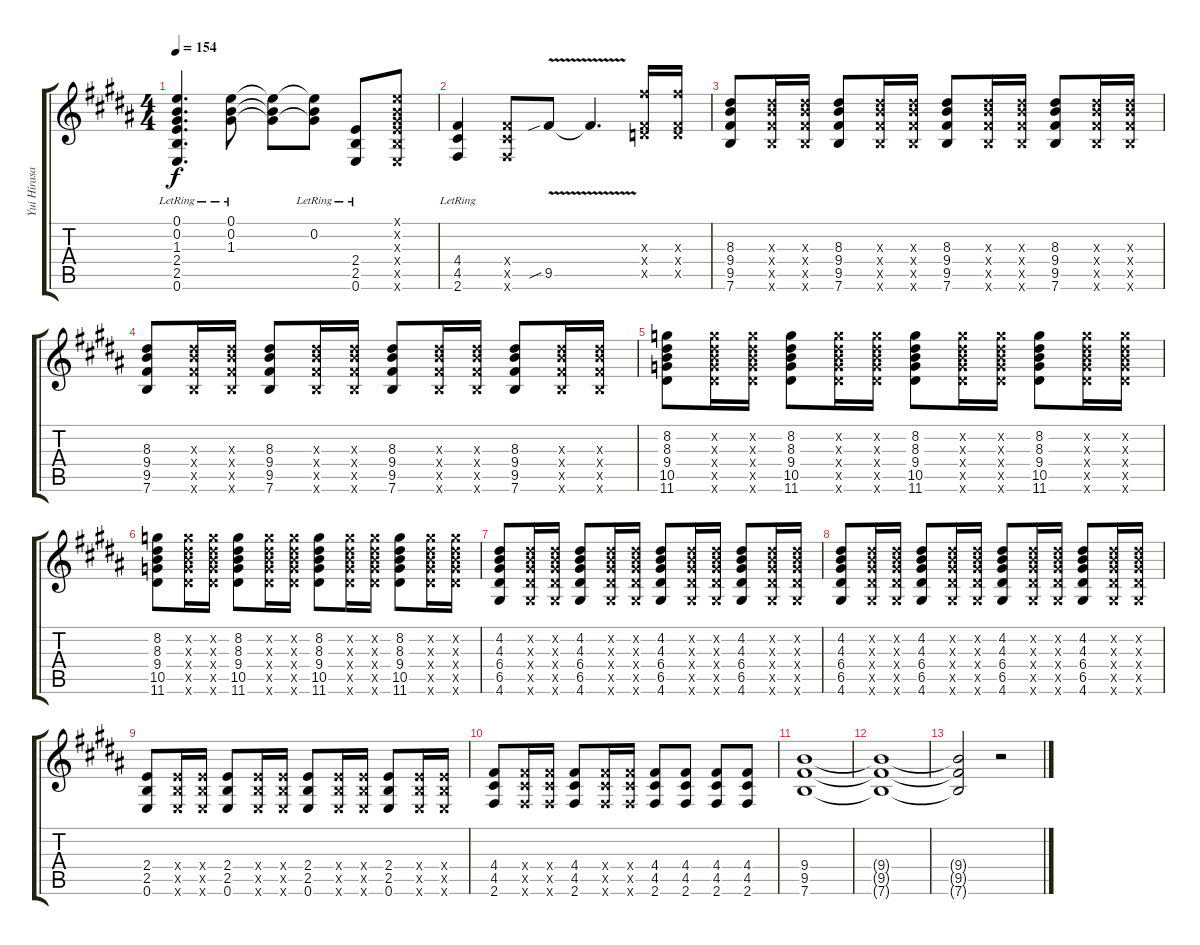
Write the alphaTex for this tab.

\track ("Yui Hirasawa" "Yui Hirasa") {instrument distortionguitar}
\staff {score tabs}
\tuning (E4 B3 G3 D3 A2 E2) {hide}
\ts (4 4)
\tempo 154
\clef g2
\ks b
(0.1{lr} 0.2{lr} 1.3{lr} 2.4{lr} 2.5{lr} 0.6{lr}).4{d dy f} (0.1{lr} 0.2{lr} 1.3{lr}).8 (0.1{t} 0.2{t} 1.3{t}).8 (0.1{t} 0.2{lr} 1.3{t}).8 (2.4{lr} 2.5{lr} 0.6{lr}).8 (0.1{x} 0.2{x} 1.3{x} 2.4{x} 2.5{x} 0.6{x}).8 |
(4.4{lr} 4.5{lr} 2.6{lr}).4 (4.4{x} 4.5{x} 2.6{x}).8 9.5{v sib}.8 9.5{t}.4{d} (11.3{x} 0.4{x} 9.5{x}).16 (11.3{x} 0.4{x} 9.5{x}).16 |
(8.3 9.4 9.5 7.6).8 (8.3{x} 9.4{x} 9.5{x} 7.6{x}).16 (8.3{x} 9.4{x} 9.5{x} 7.6{x}).16 (8.3 9.4 9.5 7.6).8 (8.3{x} 9.4{x} 9.5{x} 7.6{x}).16 (8.3{x} 9.4{x} 9.5{x} 7.6{x}).16 (8.3 9.4 9.5 7.6).8 (8.3{x} 9.4{x} 9.5{x} 7.6{x}).16 (8.3{x} 9.4{x} 9.5{x} 7.6{x}).16 (8.3 9.4 9.5 7.6).8 (8.3{x} 9.4{x} 9.5{x} 7.6{x}).16 (8.3{x} 9.4{x} 9.5{x} 7.6{x}).16 |
(8.3 9.4 9.5 7.6).8 (8.3{x} 9.4{x} 9.5{x} 7.6{x}).16 (8.3{x} 9.4{x} 9.5{x} 7.6{x}).16 (8.3 9.4 9.5 7.6).8 (8.3{x} 9.4{x} 9.5{x} 7.6{x}).16 (8.3{x} 9.4{x} 9.5{x} 7.6{x}).16 (8.3 9.4 9.5 7.6).8 (8.3{x} 9.4{x} 9.5{x} 7.6{x}).16 (8.3{x} 9.4{x} 9.5{x} 7.6{x}).16 (8.3 9.4 9.5 7.6).8 (8.3{x} 9.4{x} 9.5{x} 7.6{x}).16 (8.3{x} 9.4{x} 9.5{x} 7.6{x}).16 |
(8.2 8.3 9.4 10.5 11.6).8 (8.2{x} 8.3{x} 9.4{x} 10.5{x} 11.6{x}).16 (8.2{x} 8.3{x} 9.4{x} 10.5{x} 11.6{x}).16 (8.2 8.3 9.4 10.5 11.6).8 (8.2{x} 8.3{x} 9.4{x} 10.5{x} 11.6{x}).16 (8.2{x} 8.3{x} 9.4{x} 10.5{x} 11.6{x}).16 (8.2 8.3 9.4 10.5 11.6).8 (8.2{x} 8.3{x} 9.4{x} 10.5{x} 11.6{x}).16 (8.2{x} 8.3{x} 9.4{x} 10.5{x} 11.6{x}).16 (8.2 8.3 9.4 10.5 11.6).8 (8.2{x} 8.3{x} 9.4{x} 10.5{x} 11.6{x}).16 (8.2{x} 8.3{x} 9.4{x} 10.5{x} 11.6{x}).16 |
(8.2 8.3 9.4 10.5 11.6).8 (8.2{x} 8.3{x} 9.4{x} 10.5{x} 11.6{x}).16 (8.2{x} 8.3{x} 9.4{x} 10.5{x} 11.6{x}).16 (8.2 8.3 9.4 10.5 11.6).8 (8.2{x} 8.3{x} 9.4{x} 10.5{x} 11.6{x}).16 (8.2{x} 8.3{x} 9.4{x} 10.5{x} 11.6{x}).16 (8.2 8.3 9.4 10.5 11.6).8 (8.2{x} 8.3{x} 9.4{x} 10.5{x} 11.6{x}).16 (8.2{x} 8.3{x} 9.4{x} 10.5{x} 11.6{x}).16 (8.2 8.3 9.4 10.5 11.6).8 (8.2{x} 8.3{x} 9.4{x} 10.5{x} 11.6{x}).16 (8.2{x} 8.3{x} 9.4{x} 10.5{x} 11.6{x}).16 |
(4.2 4.3 6.4 6.5 4.6).8 (4.2{x} 4.3{x} 6.4{x} 6.5{x} 4.6{x}).16 (4.2{x} 4.3{x} 6.4{x} 6.5{x} 4.6{x}).16 (4.2 4.3 6.4 6.5 4.6).8 (4.2{x} 4.3{x} 6.4{x} 6.5{x} 4.6{x}).16 (4.2{x} 4.3{x} 6.4{x} 6.5{x} 4.6{x}).16 (4.2 4.3 6.4 6.5 4.6).8 (4.2{x} 4.3{x} 6.4{x} 6.5{x} 4.6{x}).16 (4.2{x} 4.3{x} 6.4{x} 6.5{x} 4.6{x}).16 (4.2 4.3 6.4 6.5 4.6).8 (4.2{x} 4.3{x} 6.4{x} 6.5{x} 4.6{x}).16 (4.2{x} 4.3{x} 6.4{x} 6.5{x} 4.6{x}).16 |
(4.2 4.3 6.4 6.5 4.6).8 (4.2{x} 4.3{x} 6.4{x} 6.5{x} 4.6{x}).16 (4.2{x} 4.3{x} 6.4{x} 6.5{x} 4.6{x}).16 (4.2 4.3 6.4 6.5 4.6).8 (4.2{x} 4.3{x} 6.4{x} 6.5{x} 4.6{x}).16 (4.2{x} 4.3{x} 6.4{x} 6.5{x} 4.6{x}).16 (4.2 4.3 6.4 6.5 4.6).8 (4.2{x} 4.3{x} 6.4{x} 6.5{x} 4.6{x}).16 (4.2{x} 4.3{x} 6.4{x} 6.5{x} 4.6{x}).16 (4.2 4.3 6.4 6.5 4.6).8 (4.2{x} 4.3{x} 6.4{x} 6.5{x} 4.6{x}).16 (4.2{x} 4.3{x} 6.4{x} 6.5{x} 4.6{x}).16 |
(2.4 2.5 0.6).8 (2.4{x} 2.5{x} 0.6{x}).16 (2.4{x} 2.5{x} 0.6{x}).16 (2.4 2.5 0.6).8 (2.4{x} 2.5{x} 0.6{x}).16 (2.4{x} 2.5{x} 0.6{x}).16 (2.4 2.5 0.6).8 (2.4{x} 2.5{x} 0.6{x}).16 (2.4{x} 2.5{x} 0.6{x}).16 (2.4 2.5 0.6).8 (2.4{x} 2.5{x} 0.6{x}).16 (2.4{x} 2.5{x} 0.6{x}).16 |
(4.4 4.5 2.6).8 (4.4{x} 4.5{x} 2.6{x}).16 (4.4{x} 4.5{x} 2.6{x}).16 (4.4 4.5 2.6).8 (4.4{x} 4.5{x} 2.6{x}).16 (4.4{x} 4.5{x} 2.6{x}).16 (4.4 4.5 2.6).8 (4.4 4.5 2.6).8 (4.4 4.5 2.6).8 (4.4 4.5 2.6).8 |
(9.4 9.5 7.6).1 |
(9.4{t} 9.5{t} 7.6{t}).1 |
(9.4{t} 9.5{t} 7.6{t}).2 r.2
